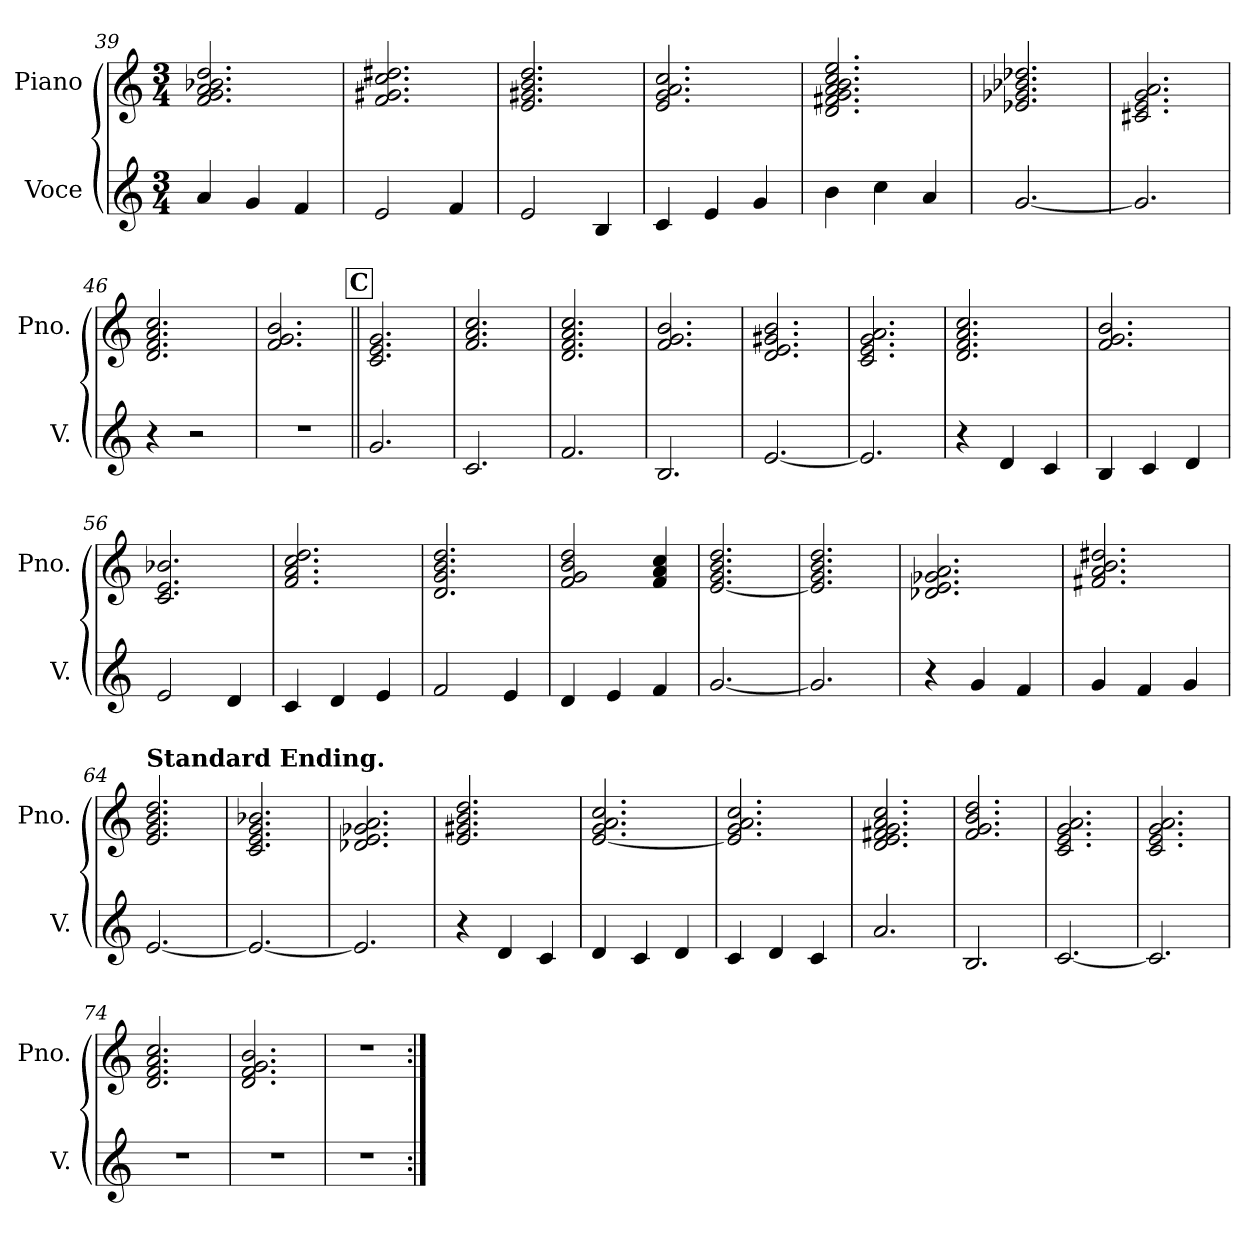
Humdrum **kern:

**kern	**kern
*part2	*part1
*staff2	*staff1
*I"Voce	*I"Piano
*I'V.	*I'Pno.
!!LO:PB:g=z
*clefG2	*clefG2
*k[]	*k[]
*M3/4	*M3/4
=39	=39
4a/	2.f/ 2.g/ 2.a/ 2.b-X/ 2.dd/
4g/	.
4f/	.
=40	=40
2e/	2.f/ 2.g#X/ 2.cc/ 2.dd#X/
4f/	.
=41	=41
2e/	2.e/ 2.g#X/ 2.b/ 2.dd/
4B/	.
=42	=42
4c/	2.e/ 2.g/ 2.a/ 2.cc/
4e/	.
4g/	.
=43	=43
4b\	2.d/ 2.f#X/ 2.g/ 2.a/ 2.b/ 2.cc/ 2.ee/
4cc\	.
4a/	.
=44	=44
[2.g/	2.e-X/ 2.g-X/ 2.b-X/ 2.dd-X/
=45	=45
2.g/]	2.c#X/ 2.e/ 2.g/ 2.a/
=46	=46
4r	2.d/ 2.f/ 2.a/ 2.cc/
2r	.
=47	=47
2.r	2.f/ 2.g/ 2.b/
!!LO:LB:g=z
!!LO:REH:place=s1:a:B:fs=14:t=C
=48||	=48||
2.g/	2.c/ 2.e/ 2.g/
=49	=49
2.c/	2.f/ 2.a/ 2.cc/
=50	=50
2.f/	2.d/ 2.f/ 2.a/ 2.cc/
=51	=51
2.B/	2.f/ 2.g/ 2.b/
=52	=52
[2.e/	2.d/ 2.e/ 2.g#X/ 2.b/
=53	=53
2.e/]	2.c/ 2.e/ 2.g/ 2.a/
=54	=54
4r	2.d/ 2.f/ 2.a/ 2.cc/
4d/	.
4c/	.
!!LO:LB:g=z
=55	=55
4B/	2.f/ 2.g/ 2.b/
4c/	.
4d/	.
=56	=56
2e/	2.c/ 2.e/ 2.b-X/
4d/	.
=57	=57
4c/	2.f/ 2.a/ 2.cc/ 2.dd/
4d/	.
4e/	.
=58	=58
2f/	2.d/ 2.g/ 2.b/ 2.dd/
4e/	.
=59	=59
4d/	2f/ 2g/ 2b/ 2dd/
4e/	.
4f/	4f/ 4a/ 4cc/
=60	=60
[2.g/	[2.e/ 2.g/ 2.b/ 2.dd/
=61	=61
2.g/]	2.e/] 2.g/ 2.b/ 2.dd/
=62	=62
4r	2.d-X/ 2.e/ 2.g-X/ 2.a/
4g/	.
4f/	.
!!LO:LB:g=z
=63	=63
4g/	2.f#X/ 2.a/ 2.b/ 2.dd#X/
4f/	.
4g/	.
=64	=64
!	!LO:TX:a:B:t=Standard Ending.
[2.e/	2.e/ 2.g/ 2.b/ 2.dd/
=65	=65
2.e/_	2.c/ 2.e/ 2.g/ 2.b-X/
=66	=66
2.e/]	2.d-X/ 2.e/ 2.g-X/ 2.a/
=67	=67
4r	2.e/ 2.g#X/ 2.b/ 2.dd/
4d/	.
4c/	.
!!LO:LB:g=z
=68	=68
4d/	[2.e/ 2.g/ 2.a/ 2.cc/
4c/	.
4d/	.
=69	=69
4c/	2.e/] 2.g/ 2.a/ 2.cc/
4d/	.
4c/	.
=70	=70
2.a/	2.d/ 2.e/ 2.f#X/ 2.g/ 2.a/ 2.cc/
=71	=71
2.B/	2.f/ 2.g/ 2.b/ 2.dd/
=72	=72
[2.c/	2.c/ 2.e/ 2.g/ 2.a/
=73	=73
2.c/]	2.c/ 2.e/ 2.g/ 2.a/
=74	=74
2.r	2.d/ 2.f/ 2.a/ 2.cc/
=75	=75
2.r	2.d/ 2.f/ 2.g/ 2.b/
=76	=76
2.r	2.r
=:|!	=:|!
*-	*-
